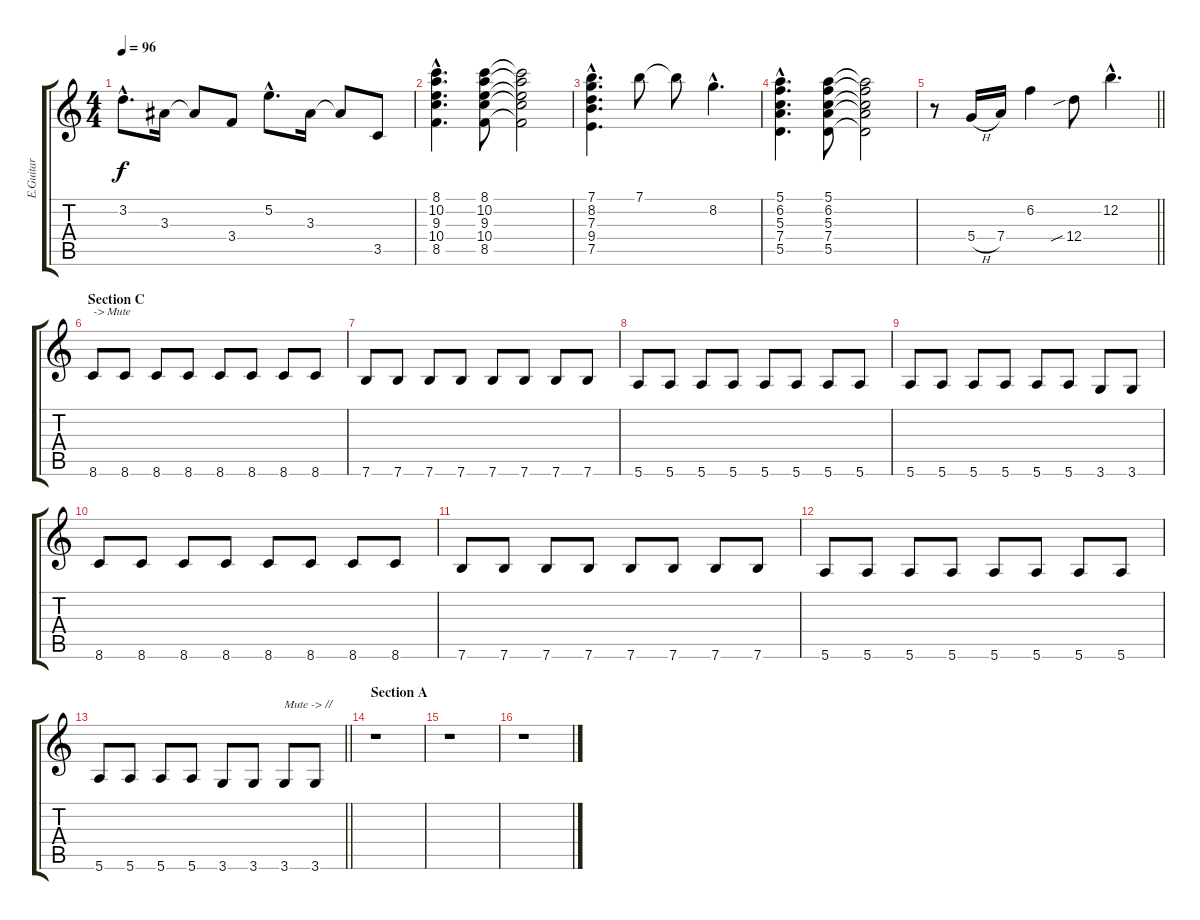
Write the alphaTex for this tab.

\track ("E.Guitar" "E.Guitar") {instrument distortionguitar}
\staff {score tabs}
\tuning (E4 B3 G3 D3 A2 E2) {hide}
\ts (4 4)
\tempo 96
\clef g2
\ks c
3.2{hac}.8{d dy f} 3.3.16 3.3{t}.8 3.4.8 5.2{hac}.8{d} 3.3.16 3.3{t}.8 3.5.8 |
(8.1{hac} 10.2{hac} 9.3{hac} 10.4{hac} 8.5{hac}).4{d} (8.1 10.2 9.3 10.4 8.5).8 (8.1{t} 10.2{t} 9.3{t} 10.4{t} 8.5{t}).2 |
(7.1{hac} 8.2{hac} 7.3{hac} 9.4{hac} 7.5{hac}).4{d} 7.1.8 7.1{t}.8 8.2{hac}.4{d} |
(5.1{hac} 6.2{hac} 5.3{hac} 7.4{hac} 5.5{hac}).4{d} (5.1 6.2 5.3 7.4 5.5).8 (5.1{t} 6.2{t} 5.3{t} 7.4{t} 5.5{t}).2 |
\barLineRight lightlight
r.8 5.4{h}.16 7.4.16 6.2.4 12.4{sib}.8 12.2{hac}.4{d} |
\section ("" "Section C")
8.6.8{txt "-> Mute"} 8.6.8 8.6.8 8.6.8 8.6.8 8.6.8 8.6.8 8.6.8 |
7.6.8 7.6.8 7.6.8 7.6.8 7.6.8 7.6.8 7.6.8 7.6.8 |
5.6.8 5.6.8 5.6.8 5.6.8 5.6.8 5.6.8 5.6.8 5.6.8 |
5.6.8 5.6.8 5.6.8 5.6.8 5.6.8 5.6.8 3.6.8 3.6.8 |
8.6.8 8.6.8 8.6.8 8.6.8 8.6.8 8.6.8 8.6.8 8.6.8 |
7.6.8 7.6.8 7.6.8 7.6.8 7.6.8 7.6.8 7.6.8 7.6.8 |
5.6.8 5.6.8 5.6.8 5.6.8 5.6.8 5.6.8 5.6.8 5.6.8 |
\barLineRight lightlight
5.6.8 5.6.8 5.6.8 5.6.8 3.6.8 3.6.8 3.6.8{txt "Mute -> //"} 3.6.8 |
\section ("" "Section A")
r.1 |
r.1 |
r.1
